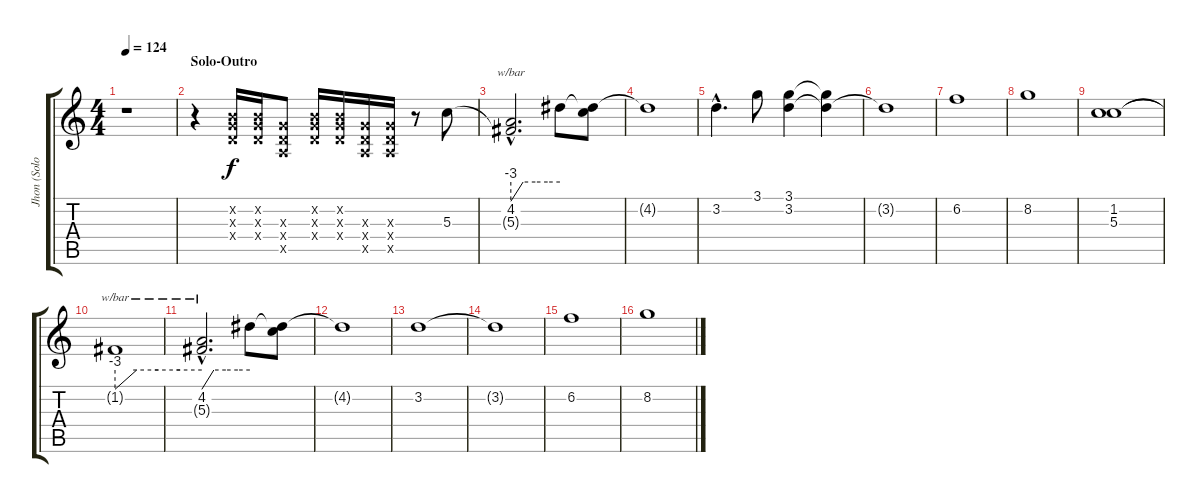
\track ("Jhon (Solo)" "Jhon (Solo") {instrument overdrivenguitar}
\staff {score tabs}
\tuning (E4 B3 G3 D3 A2 E2) {hide}
\ts (4 4)
\tempo 124
\clef g2
\ks c
r.1{dy f} |
\section ("" "Solo-Outro")
r.4 (0.2{x} 0.3{x} 0.4{x}).16 (0.2{x} 0.3{x} 0.4{x}).16 (0.3{x} 0.4{x} 0.5{x}).8 (0.2{x} 0.3{x} 0.4{x}).16 (0.2{x} 0.3{x} 0.4{x}).16 (0.3{x} 0.4{x} 0.5{x}).16 (0.3{x} 0.4{x} 0.5{x}).16 r.8 5.3.8 |
(4.2{hac} 5.3{hac t}).2{d tbe (custom default 0 -12 15 0 30 0 45 0 60 0)} 4.2{t}.8 (4.2{t} 5.3{t}).8 |
4.2{t}.1 |
3.2{hac}.4{d} 3.1.8 (3.1 3.2).4 (3.1{t} 3.2{t}).4 |
3.2{t}.1 |
6.2.1 |
8.2.1 |
(1.2 5.3).1 |
1.2{t}.1{tbe (custom default 0 -12 15 0 30 0 45 0 60 0)} |
(4.2{hac} 5.3{hac t}).2{d tbe (custom default 0 -12 15 0 30 0 45 0 60 0)} 4.2{t}.8 (4.2{t} 5.3{t}).8 |
4.2{t}.1 |
3.2.1 |
3.2{t}.1 |
6.2.1 |
8.2.1
